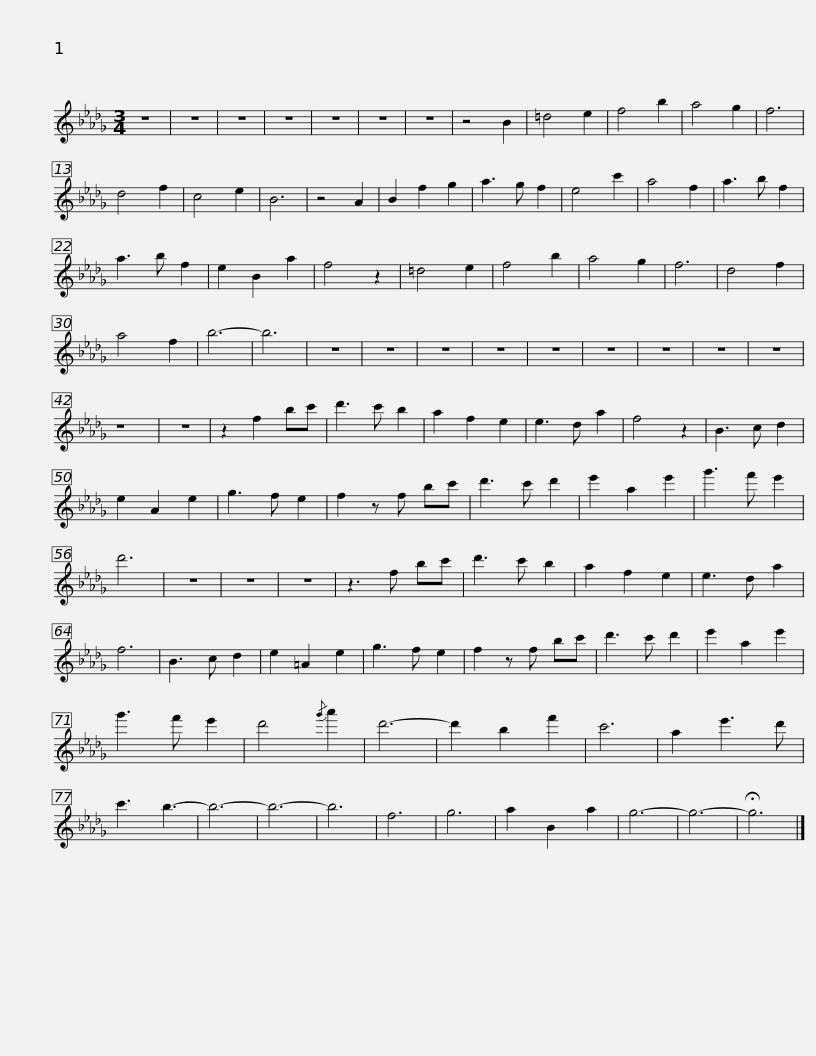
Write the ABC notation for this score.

X:1
L:1/8
M:3/4
I:linebreak $
K:Db
V:1 treble
V:1
 z6 | z6 | z6 | z6 | z6 | %5
 z6 | z6 | z4 B2 | =d4 e2 | f4 b2 | %10
 a4 g2 | f6 | d4 f2 | c4 e2 | B6 | %15
 z4 A2 | B2 f2 g2 | a3 g f2 | e4 c'2 | a4 f2 |$ %20
 a3 b f2 | a3 b f2 | e2 B2 a2 | f4 z2 | =d4 e2 | %25
 f4 b2 | a4 g2 | f6 | d4 f2 | a4 f2 | %30
 b6- | b6 | z6 | z6 | z6 | %35
 z6 | z6 | z6 | z6 | z6 | %40
 z6 | z6 | z6 | z2 f2 bc' |$ d'3 c' b2 | %45
 a2 f2 e2 | e3 d a2 | f4 z2 | B3 c d2 | e2 A2 e2 | %50
 g3 f e2 | f2 z f bc' | d'3 c' d'2 | e'2 a2 e'2 | g'3 f' e'2 |$ %55
 d'6 | z6 | z6 | z6 | z3 f bc' | %60
 d'3 c' b2 | a2 f2 e2 | e3 d a2 | f6 | B3 c d2 | %65
 e2 =A2 e2 | g3 f e2 | f2 z f bc' |$ d'3 c' d'2 | e'2 a2 e'2 | %70
 g'3 f' e'2 | d'4{/g'} a'2 | d'6- | d'2 b2 f'2 | c'6 | %75
 a2 e'3 d' | c'3 b3- | b6- | b6- | b6 | %80
 f6 |$ g6 | a2 B2 a2 | g6- | g6- | %85
 !fermata!g6 |] %86
